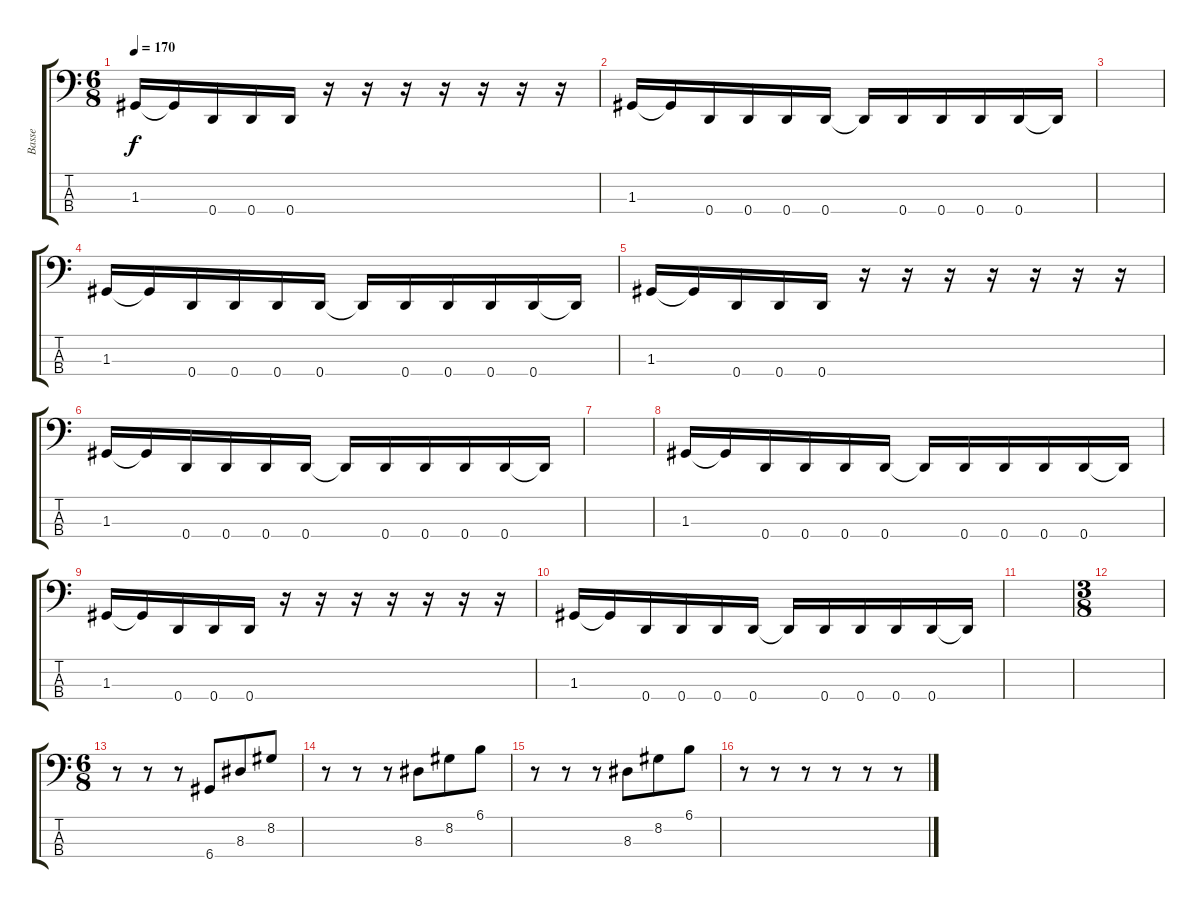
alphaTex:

\track ("Basse" "Basse") {instrument electricbasspick}
\staff {score tabs}
\tuning (F2 C2 G1 D1) {hide}
\ts (6 8)
\tempo 170
\clef f4
\ks c
1.3.16{dy f} 1.3{t}.16 0.4.16 0.4.16 0.4.16 r.16 r.16 r.16 r.16 r.16 r.16 r.16 |
1.3.16 1.3{t}.16 0.4.16 0.4.16 0.4.16 0.4.16 0.4{t}.16 0.4.16 0.4.16 0.4.16 0.4.16 0.4{t}.16 |
|
1.3.16 1.3{t}.16 0.4.16 0.4.16 0.4.16 0.4.16 0.4{t}.16 0.4.16 0.4.16 0.4.16 0.4.16 0.4{t}.16 |
1.3.16 1.3{t}.16 0.4.16 0.4.16 0.4.16 r.16 r.16 r.16 r.16 r.16 r.16 r.16 |
1.3.16 1.3{t}.16 0.4.16 0.4.16 0.4.16 0.4.16 0.4{t}.16 0.4.16 0.4.16 0.4.16 0.4.16 0.4{t}.16 |
|
1.3.16 1.3{t}.16 0.4.16 0.4.16 0.4.16 0.4.16 0.4{t}.16 0.4.16 0.4.16 0.4.16 0.4.16 0.4{t}.16 |
1.3.16 1.3{t}.16 0.4.16 0.4.16 0.4.16 r.16 r.16 r.16 r.16 r.16 r.16 r.16 |
1.3.16 1.3{t}.16 0.4.16 0.4.16 0.4.16 0.4.16 0.4{t}.16 0.4.16 0.4.16 0.4.16 0.4.16 0.4{t}.16 |
|
\ts (3 8)
|
\ts (6 8)
r.8 r.8 r.8 6.4.8 8.3.8 8.2.8 |
r.8 r.8 r.8 8.3.8 8.2.8 6.1.8 |
r.8 r.8 r.8 8.3.8 8.2.8 6.1.8 |
r.8 r.8 r.8 r.8 r.8 r.8
